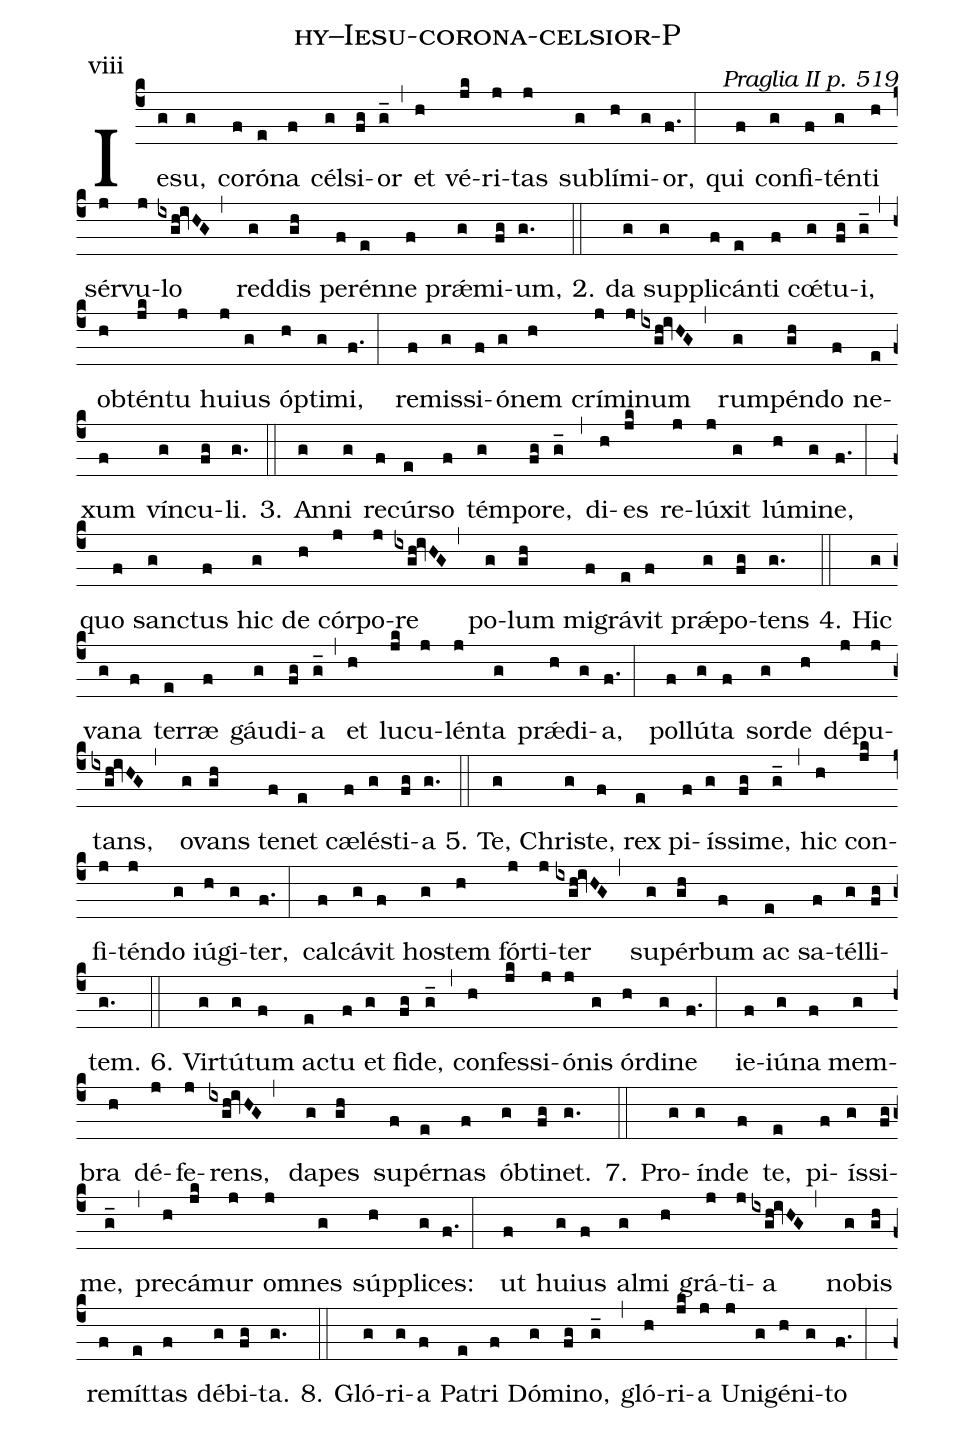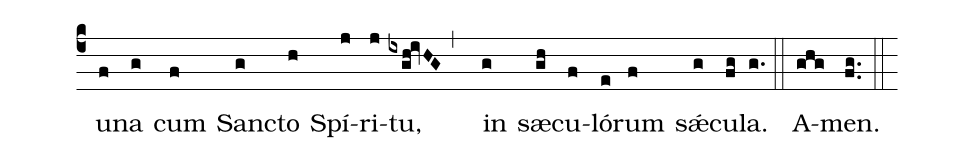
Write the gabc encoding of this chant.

name: hy--Iesu-corona-celsior-P;
commentary: Praglia II p. 519;
annotation: viii;
%%
(c4) Ie(g)su,(g) co(f)ró(e)na(f) cél(g)si(fg)or(g_) (,)
et(h) vé(jk)ri(j)tas(j) su(g)blí(h)mi(g)or,(f.:)
qui(f) con(g)fi(f)tén(g)ti(h) sér(j)vu(j)lo(ixgh!ivHG,)
red(g)dis(gh) pe(f)rén(e)ne(f) prǽ(g)mi(fg)um,(g.)
2.(::)
da(g) sup(g)pli(f)cán(e)ti(f) cœ́(g)tu(fg)i,(g_) (,)
ob(h)tén(jk)tu(j) hu(j)ius(g) óp(h)ti(g)mi,(f.:)
re(f)mis(g)si(f)ó(g)nem(h) crí(j)mi(j)num(ixgh!ivHG,)
rum(g)pén(gh)do(f) ne(e)xum(f) vín(g)cu(fg)li.(g.)
3.(::)
An(g)ni(g) re(f)cúr(e)so(f) tém(g)po(fg)re,(g_) (,)
di(h)es(jk) re(j)lú(j)xit(g) lú(h)mi(g)ne,(f.:)
quo(f) san(g)ctus(f) hic(g) de(h) cór(j)po(j)re(ixgh!ivHG,)
po(g)lum(gh) mi(f)grá(e)vit(f) prǽ(g)po(fg)tens(g.)



4.(::) Hic(g) va(g)na(f) ter(e)ræ(f) gáu(g)di(fg)a(g_) (,)
et(h) lu(jk)cu(j)lén(j)ta(g) prǽ(h)di(g)a,(f.:)
pol(f)lú(g)ta(f) sor(g)de(h) dé(j)pu(j)tans,(ixgh!ivHG,)
o(g)vans(gh) te(f)net(e) cæ(f)lé(g)sti(fg)a(g.)


5.(::)
Te,(g) Chri(g)ste,(f) rex(e) pi(f)ís(g)si(fg)me,(g_) (,)
hic(h) con(jk)fi(j)tén(j)do(g) iú(h)gi(g)ter,(f.:)
cal(f)cá(g)vit(f) ho(g)stem(h) fór(j)ti(j)ter(ixgh!ivHG,)
su(g)pér(gh)bum(f) ac(e) sa(f)tél(g)li(fg)tem.(g.)
6.(::)
Vir(g)tú(g)tum(f) a(e)ctu(f) et(g) fi(fg)de,(g_) (,)
con(h)fes(jk)si(j)ó(j)nis(g) ór(h)di(g)ne(f.:)
ie(f)iú(g)na(f) mem(g)bra(h) dé(j)fe(j)rens,(ixgh!ivHG,)
da(g)pes(gh) su(f)pér(e)nas(f) ób(g)ti(fg)net.(g.)

7.(::) Pro(g)ín(g)de(f) te,(e) pi(f)ís(g)si(fg)me,(g_) (,)
pre(h)cá(jk)mur(j) om(j)nes(g) súp(h)pli(g)ces:(f.:)
ut(f) hu(g)ius(f) al(g)mi(h) grá(j)ti(j)a(ixgh!ivHG,)
no(g)bis(gh) re(f)mít(e)tas(f) dé(g)bi(fg)ta.(g.)

8.(::) Gló(g)ri(g)a(f) Pa(e)tri(f) Dó(g)mi(fg)no,(g_) (,)
gló(h)ri(jk)a(j) U(j)ni(g)gé(h)ni(g)to(f.:)
u(f)na(g) cum(f) San(g)cto(h) Spí(j)ri(j)tu,(ixgh!ivHG,)
in(g) sæ(gh)cu(f)ló(e)rum(f) sǽ(g)cu(fg)la.(g.) (::)
A(ghg)men.(fg..) (::)
